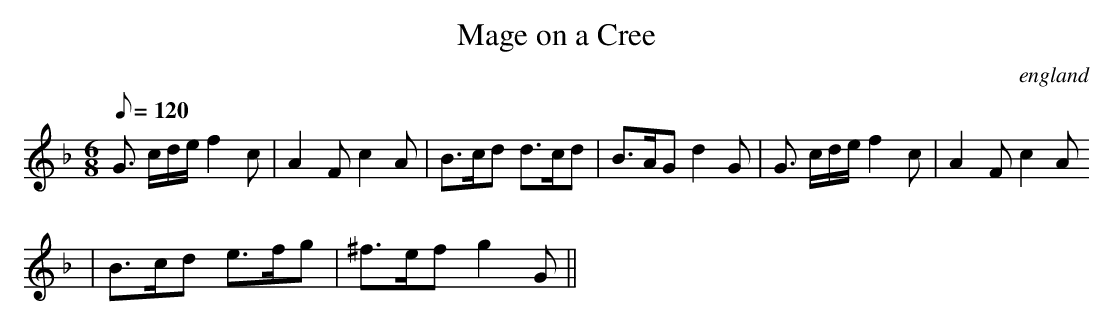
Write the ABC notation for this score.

X:1
T:Mage on a Cree
O:england
M:6/8
L:1/8
Q:120
K:GDor
G> cd/2e/2 f2c|A2F c2A|B>cd d>cd|B>AG d2G|G> cd/2e/2 f2c|A2F c2A
|B>cd e>fg|^f>ef g2G||
